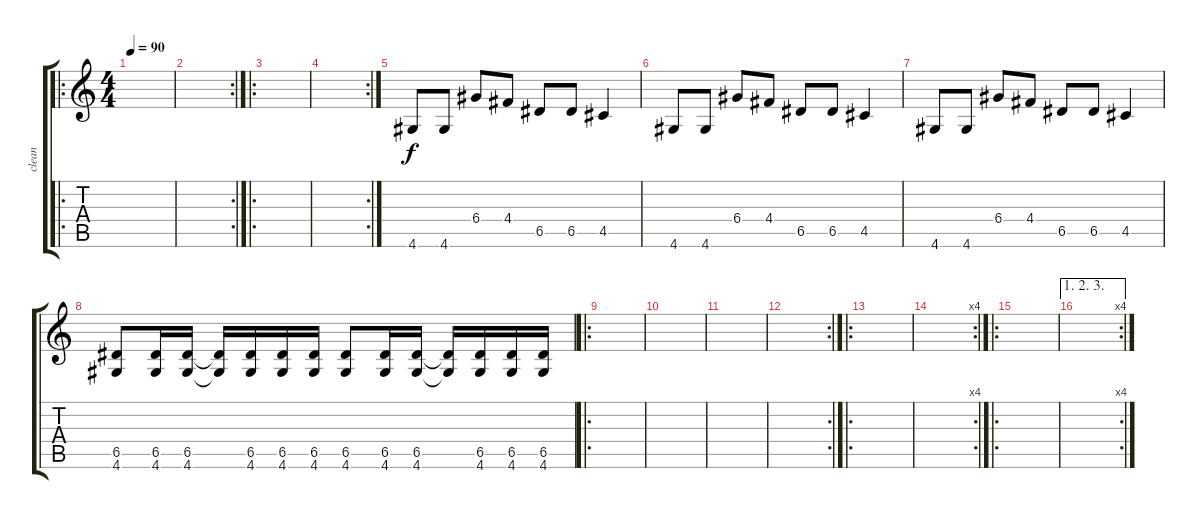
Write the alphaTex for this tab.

\track ("clean" "clean") {instrument electricguitarclean}
\staff {score tabs}
\tuning (E4 B3 G3 D3 A2 E2) {hide}
\ro
\ts (4 4)
\tempo 90
\clef g2
\ks c
|
\rc 2
|
\ro
|
\rc 2
|
4.6.8 4.6.8 6.4.8 4.4.8 6.5.8 6.5.8 4.5.4 |
4.6.8 4.6.8 6.4.8 4.4.8 6.5.8 6.5.8 4.5.4 |
4.6.8 4.6.8 6.4.8 4.4.8 6.5.8 6.5.8 4.5.4 |
(6.5 4.6).8 (6.5 4.6).16 (6.5 4.6).16 (6.5{t} 4.6{t}).16 (6.5 4.6).16 (6.5 4.6).16 (6.5 4.6).16 (6.5 4.6).8 (6.5 4.6).16 (6.5 4.6).16 (6.5{t} 4.6{t}).16 (6.5 4.6).16 (6.5 4.6).16 (6.5 4.6).16 |
\ro
|
|
|
\rc 2
|
\ro
|
\rc 4
|
\ro
|
\ae (1 2 3)
\rc 4
